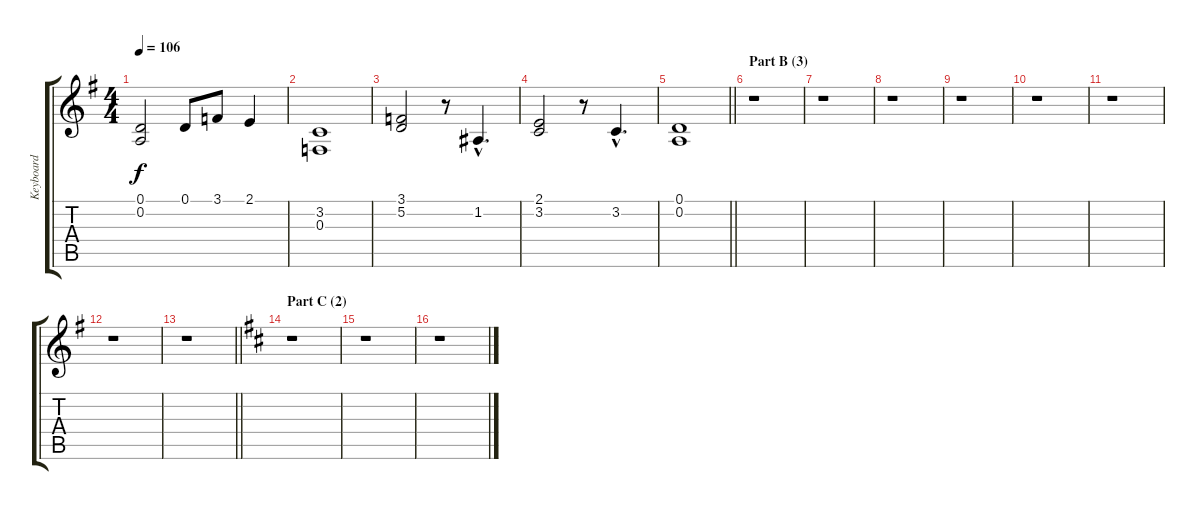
\track ("Keyboard" "Keyboard") {instrument pad3polysynth}
\staff {score tabs}
\tuning (D4 A3 F3 C3 G2 D2) {hide}
\ts (4 4)
\tempo 106
\clef g2
\ks g
(0.1 0.2).2{dy f} 0.1.8 3.1.8 2.1.4 |
(3.2 0.3).1 |
(3.1 5.2).2 r.8 1.2{hac}.4{d} |
(2.1 3.2).2 r.8 3.2{hac}.4{d} |
\barLineRight lightlight
(0.1 0.2).1 |
\section ("" "Part B (3)")
r.1 |
r.1 |
r.1 |
r.1 |
r.1 |
r.1 |
r.1 |
\barLineRight lightlight
r.1 |
\section ("" "Part C (2)")
\ks d
r.1 |
r.1 |
r.1
